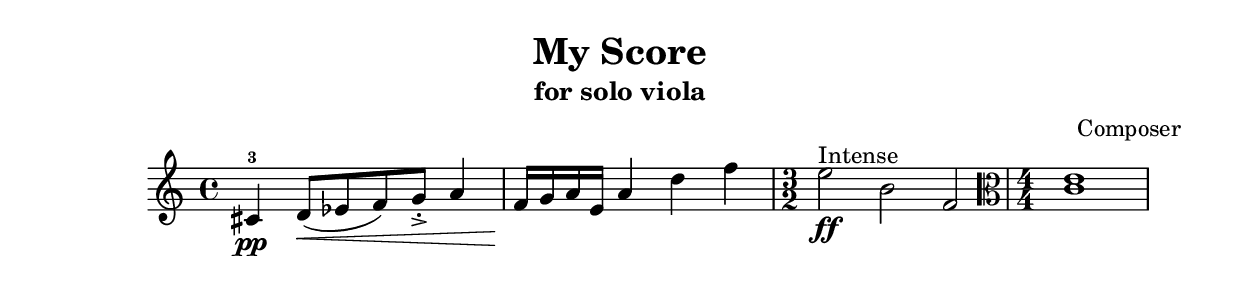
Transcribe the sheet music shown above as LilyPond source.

\version "2.18.2"

% This my first score, video 7 finished
\header {
    title = "My Score"
    composer = "Composer"
    subtitle = "for solo viola"
}

\language "english"

\relative c'
{
  cs4\pp-3 d8\<( [ ef f) g->-. ] a4  | % m1
  f16\! g a e a4 d f  | % m2
  \time 3/2
  e2\ff^"Intense" b f  | % m3
  \clef alto
  \numericTimeSignature \time 4/4  | % m4
  <c e>1
}